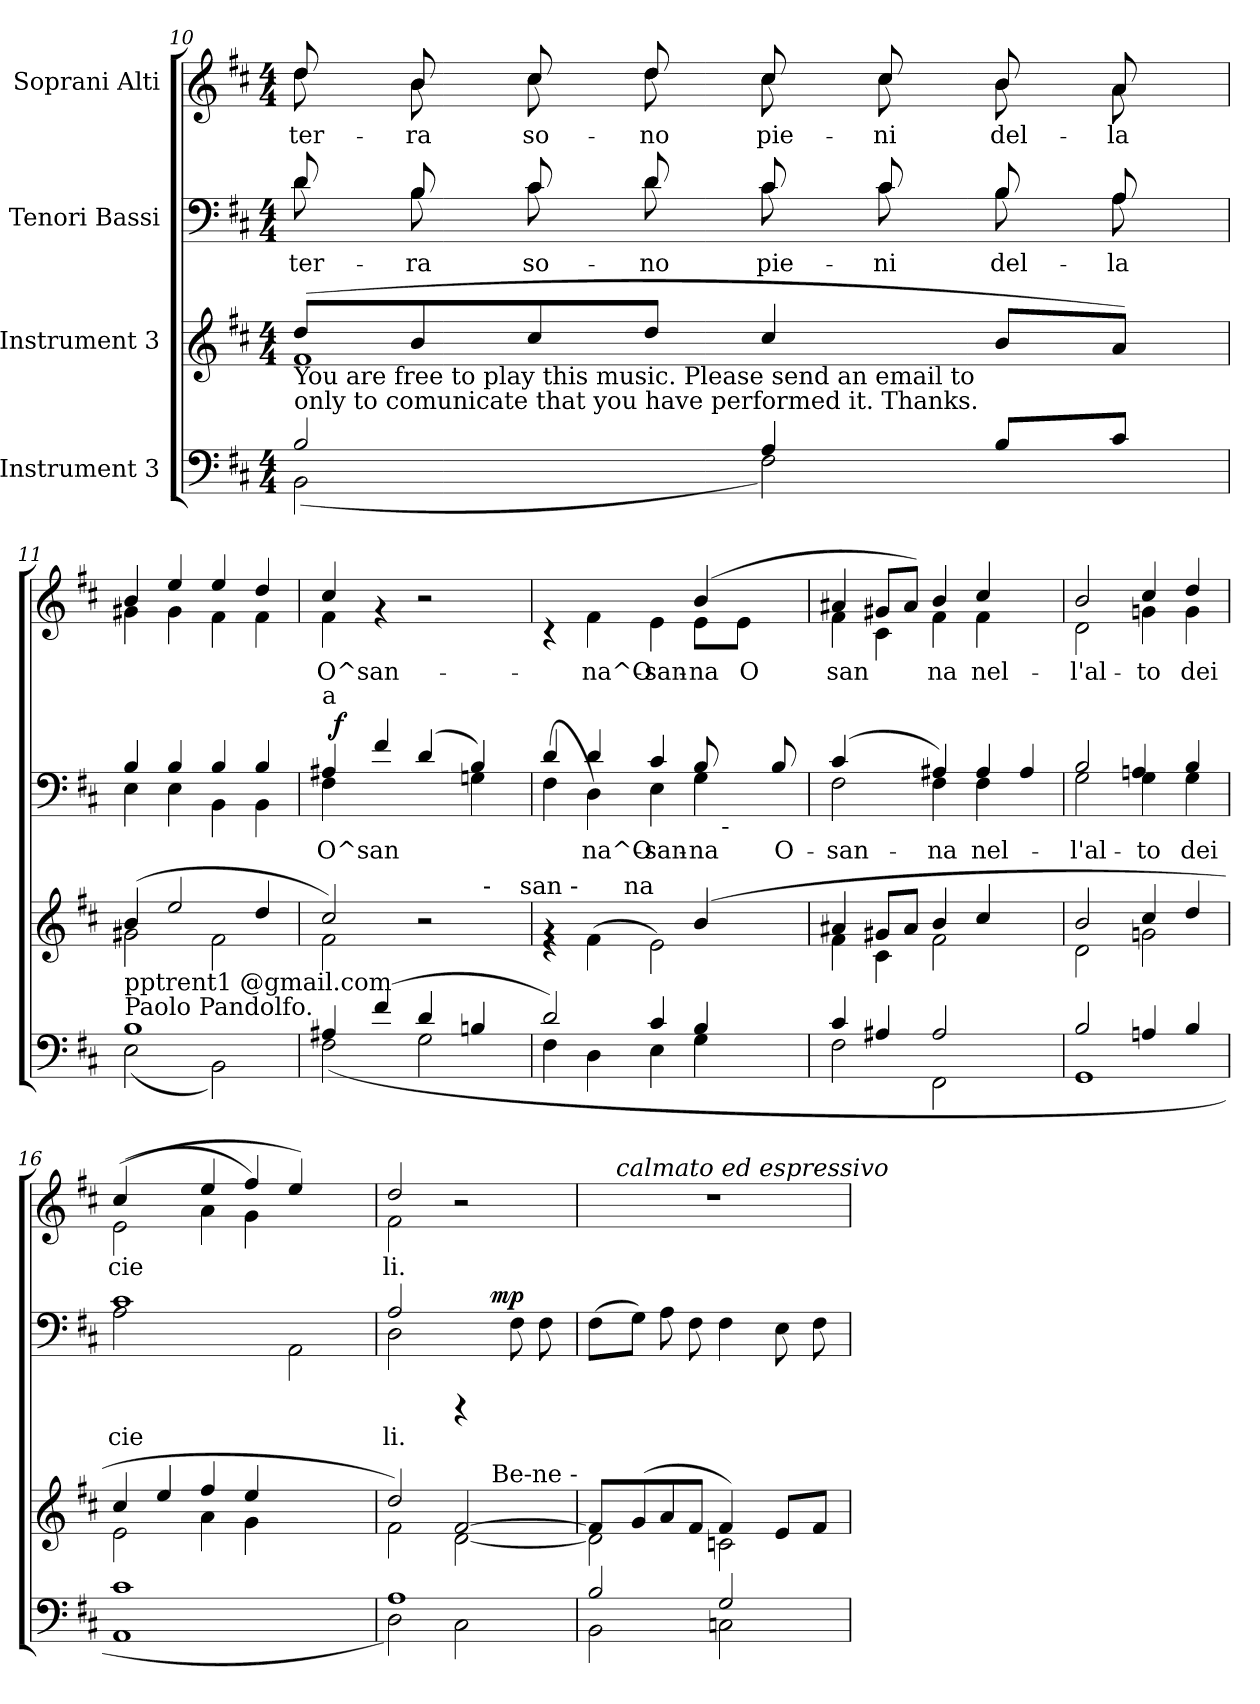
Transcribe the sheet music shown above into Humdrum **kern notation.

**kern	**kern	**kern	**text	**dynam	**kern	**text
*part4	*part3	*part2	*part2	*part2	*part1	*part1
*staff4	*staff3	*staff2	*staff2	*staff2	*staff1	*staff1
*I"Instrument 3	*I"Instrument 3	*I"Tenori  Bassi	*	*	*I"Soprani  Alti	*
*clefF4	*clefG2	*clefF4	*	*	*clefG2	*
*k[f#c#]	*k[f#c#]	*k[f#c#]	*	*	*k[f#c#]	*
*D:	*D:	*D:	*	*	*D:	*
*M4/4	*M4/4	*M4/4	*	*	*M4/4	*
=10	=10	=10	=10	=10	=10	=10
*^	*^	*^	*	*	*	*
!	!	!LO:TX:b:t=You are free to play this music. Please send an email to	!	!	!	!	!	!	!
!	!	!LO:TX:b:t=only to comunicate that you have performed it. Thanks.	!	!	!	!	!	!	!
!	!	!	!	!	!	!LO:LY:a:cj	!	!	!LO:LY:b:cj
*	*	*	*	*	*	*	*	*^	*
2B/	(<2BB\	(>8dd/L	1f#	8d/	8d\	ter-	.	8dd/	8dd\	ter-
!	!	!	!	!	!	!LO:LY:a:cj	!	!	!	!LO:LY:b:cj
.	.	8b/	.	8B/	8B\	-ra	.	8b/	8b\	-ra
!	!	!	!	!	!	!LO:LY:a:cj	!	!	!	!LO:LY:b:cj
.	.	8cc#/	.	8c#/	8c#\	so-	.	8cc#/	8cc#\	so-
!	!	!	!	!	!	!LO:LY:a:cj	!	!	!	!LO:LY:b:cj
.	.	8dd/J	.	8d/	8d\	-no	.	8dd/	8dd\	-no
!	!	!	!	!	!	!LO:LY:a:cj	!	!	!	!LO:LY:b:cj
4A/	2F#\)	4cc#/	.	8c#/	8c#\	pie-	.	8cc#/	8cc#\	pie-
!	!	!	!	!	!	!LO:LY:a:cj	!	!	!	!LO:LY:b:cj
.	.	.	.	8c#/	8c#\	-ni	.	8cc#/	8cc#\	-ni
!	!	!	!	!	!	!LO:LY:a:cj	!	!	!	!LO:LY:b:cj
8B/L	.	8b/L	.	8B/	8B\	del-	.	8b/	8b\	del-
!	!	!	!	!	!	!LO:LY:a:cj	!	!	!	!LO:LY:b:cj
8c#/J	.	8a/J)	.	8A/	8A\	-la	.	8a/	8a\	-la
=11	=11	=11	=11	=11	=11	=11	=11	=11	=11	=11
!	!	!LO:TX:b:t=pptrent1 @gmail.com	!	!	!	!	!	!	!	!
!	!	!LO:TX:b:t=Paolo Pandolfo.	!	!	!	!	!	!	!	!
!	!	!	!	!	!	!LO:LY:a:cj	!	!	!	!LO:LY:b:cj
1B	(<2E\	(>4b/	2g#X\	4B/	4E\	.	.	4b/	4g#X\	.
!	!	!	!	!	!	!LO:LY:a:cj	!	!	!	!LO:LY:b:cj
.	.	2ee/	.	4B/	4E\	.	.	4g#\	4ee/	.
!	!	!	!	!	!	!LO:LY:a:cj	!	!	!	!LO:LY:b:cj
.	2BB\)	.	2f#\	4B/	4BB\	.	.	4ee/	4f#\	.
!	!	!	!	!	!	!LO:LY:a:cj	!	!	!	!LO:LY:b:cj
.	.	4dd/	.	4B/	4BB\	.	.	4dd/	4f#\	.
!!LO:PB:g=z	!!
=12	=12	=12	=12	=12	=12	=12	=12	=12	=12	=12
!	!	!	!	!LO:TX:a:t=a	!	!	!	!	!	!
!	!	!	!	!	!	!LO:LY:a:cj	!	!	!	!LO:LY:b:cj
*	*	*^	*^	*	*^	*	*	*	*	*
4A#X/	(<2F#\	2cc#/)	2f#\	2ryy	2ryy	4A#X/	4F#\	32ryy	O^san-	.	4cc#/	4f#\	O^san-
!	!	!	!	!	!	!	!	!	!	!LO:DY:a	!	!	!
.	.	.	.	.	.	.	.	2ryy	.	f	.	.	.
!	!	!	!	!	!	!	!	!	!LO:LY:a:cj	!	!	!	!
(>4f#/	.	.	.	.	.	4f#/	2ryy	.	--	.	4rf	2.ryy	.
!	!	!	!	!	!	!	!	!	!LO:LY:a:cj	!	!	!	!
4d/	2G\	2r	2ryy	4ryy	4...ryy	(>4d/	.	.	--	.	2r	.	.
.	.	.	.	.	.	.	.	4...ryy	.	.	.	.	.
!	!	!	!	!	!	!	!	!	!LO:LY:a:cj	!	!	!	!
4Bn/	.	.	.	32ryy	.	4Gn<\	4B/)	.	--	.	.	.	.
!	!	!	!	!LO:TX:a:t=-	!	!	!	!	!	!	!	!	!
.	.	.	.	8..ryy	.	.	.	.	.	.	.	.	.
!	!	!	!	!	!LO:TX:a:t=san -	!	!	!	!	!	!	!	!
.	.	.	.	.	32ryy	.	.	.	.	.	.	.	.
=13	=13	=13	=13	=13	=13	=13	=13	=13	=13	=13	=13	=13	=13
!	!	!	!	!	!	!	!	!	!LO:LY:a:cj	!	!	!	!
*	*	*	*	*v	*v	*	*	*	*	*	*	*	*
2d/)	4F#\	4rg	4rd	4ryy	(<4F#\	4d/	2ryy	--	.	4rc	2.ryy	.
!	!	!	!	!	!	!	!	!LO:LY:a:cj	!	!	!	!LO:LY:b:cj
.	4D\	2ryy	(<4f#\	8ryy	4D\)	4d/	.	-na^O-	.	4f#\	.	-na^O-
.	.	.	.	64ryy	.	.	.	.	.	.	.	.
!	!	!	!	!LO:TX:a:t=na	!	!	!	!	!	!	!	!
.	.	.	.	2ryy	.	.	.	.	.	.	.	.
!	!	!	!	!	!	!	!	!LO:LY:a:cj	!	!	!	!LO:LY:b:cj
4c#/	4E\	.	2e\)	.	4c#/	4E\	4ryy	-san-	.	4e\	.	-san-
!	!	!	!	!	!	!	!	!LO:LY:a:cj	!	!	!	!LO:LY:b:cj
4B/	4G\	(>4b>/	.	.	4G\	8B/	16ryy	-na	.	(>4b>/	8e\L	-na
.	.	.	.	.	.	.	64ryy	.	.	.	.	.
!	!	!	!	!	!	!	!LO:TX:b:t=-	!	!	!	!	!
.	.	.	.	.	.	.	4ryy	.	.	.	.	.
!	!	!	!	!	!	!	!	!	!	!	!	!LO:LY:b:cj
.	.	.	.	.	.	4ryy	.	.	.	.	8e\J	O-
.	.	.	.	8...ryy	.	.	.	.	.	.	.	.
!	!	!	!	!	!	!	!	!LO:LY:a:cj	!	!	!	!
8ryy	8ryy	8ryy	8ryy	.	8B/	.	.	O-	.	8ryy	8ryy	.
.	.	.	.	.	.	.	32.ryy	.	.	.	.	.
=14	=14	=14	=14	=14	=14	=14	=14	=14	=14	=14	=14	=14
!	!	!	!	!	!	!	!	!LO:LY:a:cj	!	!	!	!LO:LY:b:cj
*	*	*	*v	*v	*	*	*	*	*	*	*	*
*	*	*	*	*	*v	*v	*	*	*	*	*
4c#/	2F#\	4a#X/	4f#\	2F#\	(>4c#/	-san-	.	4a#X/	4f#\	-san-
!	!	!	!	!	!	!	!	!	!	!LO:LY:b:cj
4A#X/	.	8g#X/L	4c#\	.	4ryy	.	.	4c#\	8g#X/L	--
!	!	!	!	!	!	!	!	!	!	!LO:LY:b:cj
.	.	8a#/J	.	.	.	.	.	.	8a#/J)	--
!	!	!	!	!	!	!LO:LY:a:cj	!	!	!	!
!	!	!	!	!	!	!LO:LY:a:cj	!	!	!	!LO:LY:b:cj
2A#/	2FF#\	4b/	2f#\	4A#X/)	4F#\	-na	.	4b/	4f#\	-na
!	!	!	!	!	!	!LO:LY:a:cj	!	!	!	!LO:LY:b:cj
.	.	4cc#/	.	4A#/	4F#\	nel-	.	4cc#/	4f#\	nel-
4ryy	4ryy	4ryy	4ryy	4A#/	4ryy	.	.	4ryy	4ryy	.
=15	=15	=15	=15	=15	=15	=15	=15	=15	=15	=15
!	!	!	!	!	!	!LO:LY:a:cj	!	!	!	!LO:LY:b:cj
2B/	1GG	2b/	2d\	2B/	2G\	-l'al-	.	2b/	2d\	-l'al-
!	!	!	!	!	!	!LO:LY:a:cj	!	!	!	!LO:LY:b:cj
4An/	.	4cc#/	2gn\	4G\	4An/	-to	.	4cc#/	4gn\	-to
!	!	!	!	!	!	!LO:LY:a:cj	!	!	!	!LO:LY:b:cj
4B/	.	4dd/	.	4B/	4G\	dei	.	4dd/	4g\	dei
*v	*v	*	*	*	*	*	*	*	*	*
=16	=16	=16	=16	=16	=16	=16	=16	=16	=16
!	!	!	!	!	!LO:LY:a:cj	!	!	!	!LO:LY:b:cj
1c# 1AA	4cc#/	2e\	1c#	2A\	cie-	.	(<2e\	(>4cc#/	cie-
.	4ee/	.	.	.	.	.	.	4ryy	.
!	!	!	!	!	!	!	!	!	!LO:LY:b:cj
!	!	!	!	!	!	!	!	!	!LO:LY:b:cj
.	4ff#/	4a\	.	1ryy	.	.	4ee/	4a\	--
!	!	!	!	!	!	!	!	!	!LO:LY:b:cj
.	4ee/	4g\	.	.	.	.	4ff#/	4g\)	--
!	!	!	!	!	!LO:LY:a:cj	!	!	!	!
2ryy	2ryy	2ryy	2AA\	.	--	.	4ee/)	4ryy	.
.	.	.	.	.	.	.	4ryy	4ryy	.
=17	=17	=17	=17	=17	=17	=17	=17	=17	=17
*^	*	*	*	*	*	*	*	*	*
!	!	!	!	!	!	!LO:LY:a:cj	!	!	!	!LO:LY:b:cj
*	*	*	*^	*	*^	*	*	*	*	*
1A	2D\)	2dd/)	2f#\	2ryy	2A/	2D\	2ryy	-li.	.	2dd/	2f#\	-li.
.	2C#\	[<2f#/	[<2d\	8.ryy	4rCCC	2ryy	8.ryy	.	.	2r	2ryy	.
!	!	!	!	!LO:TX:a:t=Be-ne -	!	!	!	!	!	!	!	!
!	!	!	!	!	!	!	!	!	!LO:DY:a	!	!	!
.	.	.	.	4ryy	.	.	4ryy	.	mp	.	.	.
!	!	!	!	!	!	!	!	!LO:LY:a:cj	!	!	!	!
.	.	.	.	.	8F#\	.	.	.	.	.	.	.
!	!	!	!	!	!	!	!	!LO:LY:a:cj	!	!	!	!
.	.	.	.	.	8F#\	.	.	.	.	.	.	.
.	.	.	.	16ryy	.	.	16ryy	.	.	.	.	.
!!LO:LB:g=z	!!
=18	=18	=18	=18	=18	=18	=18	=18	=18	=18	=18	=18	=18
!	!	!	!	!	!	!	!	!LO:LY:a:cj	!	!	!	!
*	*	*	*v	*v	*	*	*	*	*	*	*	*
*	*	*	*	*v	*v	*v	*	*	*	*	*
2B/	2BB\	8f#/L]	2d\]	(>8F#\L	.	.	1r	16ryy	.
.	.	.	.	.	.	.	.	64ryy	.
!	!	!	!	!	!	!	!	!LO:TX:a:i:t=calmato ed espressivo	!
.	.	.	.	.	.	.	.	2ryy	.
!	!	!	!	!	!LO:LY:a:cj	!	!	!	!
.	.	(>8g/	.	8G\J)	.	.	.	.	.
!	!	!	!	!	!LO:LY:a:cj	!	!	!	!
.	.	8a/	.	8A\	.	.	.	.	.
!	!	!	!	!	!LO:LY:a:cj	!	!	!	!
.	.	8f#/J	.	8F#\	.	.	.	.	.
!	!	!	!	!	!LO:LY:a:cj	!	!	!	!
2G/	2Cn\	4f#/)	2cn\	4F#\	.	.	.	.	.
.	.	.	.	.	.	.	.	4ryy	.
!	!	!	!	!	!LO:LY:a:cj	!	!	!	!
.	.	8e/L	.	8E\	.	.	.	.	.
.	.	.	.	.	.	.	.	8ryy	.
!	!	!	!	!	!LO:LY:a:cj	!	!	!	!
.	.	8f#/J	.	8F#\	.	.	.	.	.
.	.	.	.	.	.	.	.	32.ryy	.
*v	*v	*	*	*	*	*	*v	*v	*
*	*v	*v	*	*	*	*	*
=	=	=	=	=	=	=
*-	*-	*-	*-	*-	*-	*-
